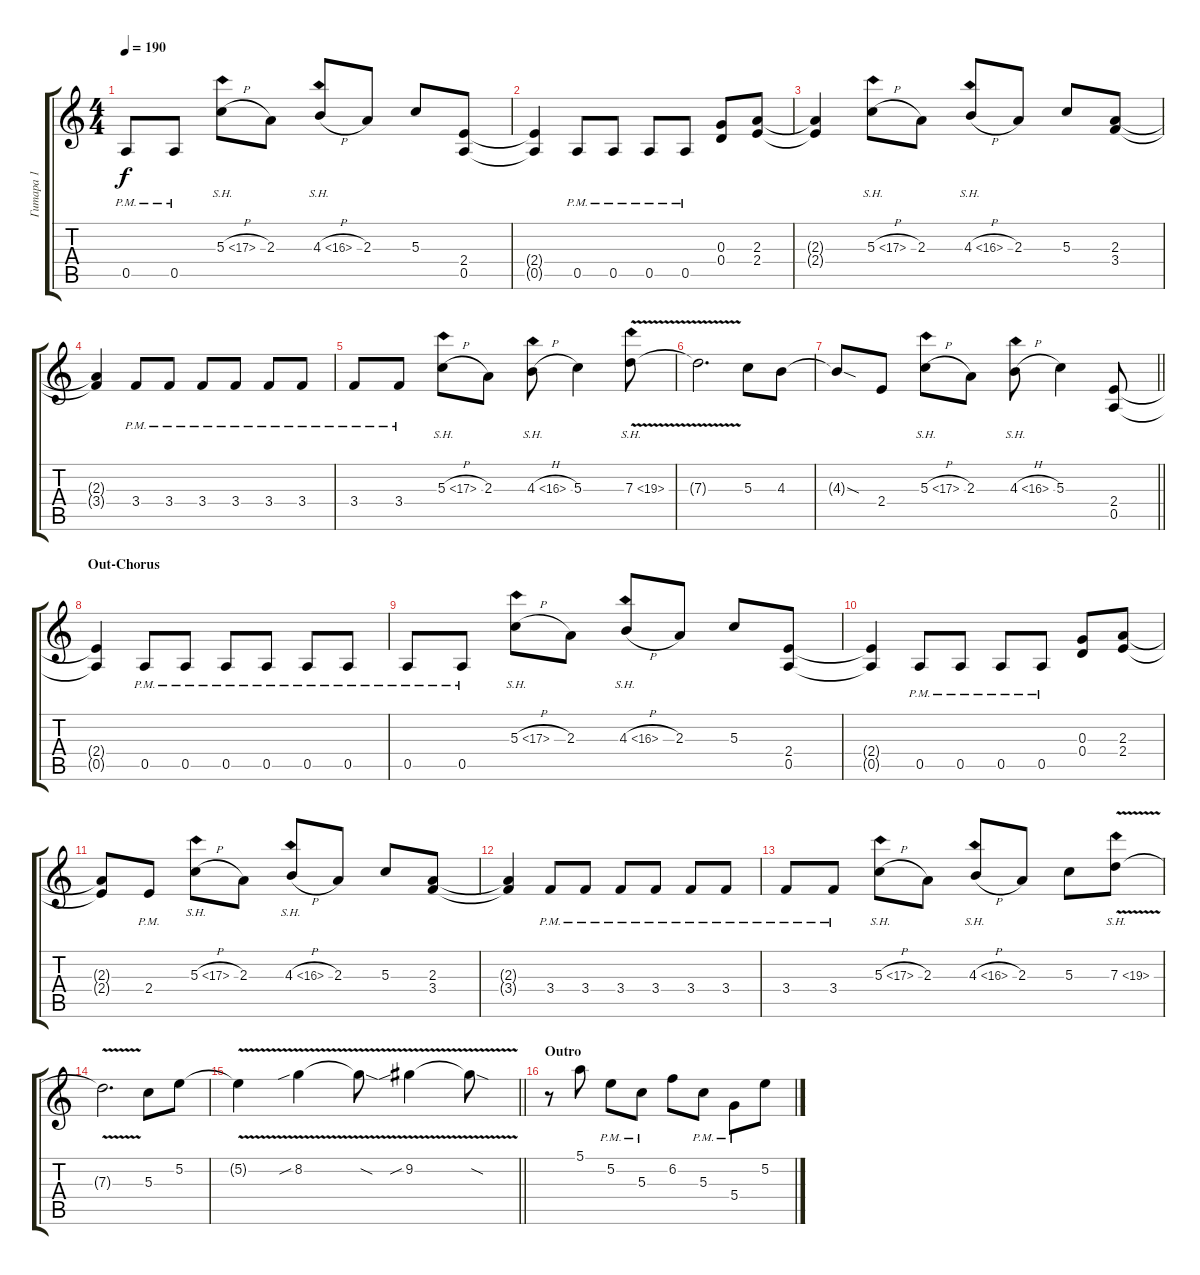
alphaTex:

\track ("Гитара 1" "Гитара 1") {instrument distortionguitar}
\staff {score tabs}
\tuning (E4 B3 G3 D3 A2 E2) {hide}
\ts (4 4)
\tempo 190
\clef g2
\ks aminor
0.5{pm}.8{dy f} 0.5{pm}.8 5.3{sh 12 h}.8 2.3.8 4.3{sh 12 h}.8 2.3.8 5.3.8 (2.4 0.5).8 |
(2.4{t} 0.5{t}).4 0.5{pm}.8 0.5{pm}.8 0.5{pm}.8 0.5{pm}.8 (0.3 0.4).8 (2.3 2.4).8 |
(2.3{t} 2.4{t}).4 5.3{sh 12 h}.8 2.3.8 4.3{sh 12 h}.8 2.3.8 5.3.8 (2.3 3.4).8 |
(2.3{t} 3.4{t}).4 3.4{pm}.8 3.4{pm}.8 3.4{pm}.8 3.4{pm}.8 3.4{pm}.8 3.4{pm}.8 |
3.4{pm}.8 3.4{pm}.8 5.3{sh 12 h}.8 2.3.8 4.3{sh 12 h}.8 5.3.4 7.3{sh 12 v}.8 |
7.3{t}.2{d} 5.3.8 4.3.8 |
\barLineRight lightlight
4.3{sod t}.8 2.4.8 5.3{sh 12 h}.8 2.3.8 4.3{sh 12 h}.8 5.3.4 (2.4 0.5).8 |
\section ("" "Out-Chorus")
(2.4{t} 0.5{t}).4 0.5{pm}.8 0.5{pm}.8 0.5{pm}.8 0.5{pm}.8 0.5{pm}.8 0.5{pm}.8 |
0.5{pm}.8 0.5{pm}.8 5.3{sh 12 h}.8 2.3.8 4.3{sh 12 h}.8 2.3.8 5.3.8 (2.4 0.5).8 |
(2.4{t} 0.5{t}).4 0.5{pm}.8 0.5{pm}.8 0.5{pm}.8 0.5{pm}.8 (0.3 0.4).8 (2.3 2.4).8 |
(2.3{t} 2.4{t}).8 2.4{pm}.8 5.3{sh 12 h}.8 2.3.8 4.3{sh 12 h}.8 2.3.8 5.3.8 (2.3 3.4).8 |
(2.3{t} 3.4{t}).4 3.4{pm}.8 3.4{pm}.8 3.4{pm}.8 3.4{pm}.8 3.4{pm}.8 3.4{pm}.8 |
3.4{pm}.8 3.4{pm}.8 5.3{sh 12 h}.8 2.3.8 4.3{sh 12 h}.8 2.3.8 5.3.8 7.3{sh 12 v}.8 |
7.3{t}.2{d} 5.3.8 5.2.8 |
\barLineRight lightlight
5.2{v t}.4 8.2{v sib}.4 8.2{sod t}.8 9.2{v sib}.4 9.2{sod t}.8 |
\section ("" "Outro")
r.8 5.1.8 5.2{pm}.8 5.3{pm}.8 6.2.8 5.3{pm}.8 5.4{pm}.8 5.2.8
